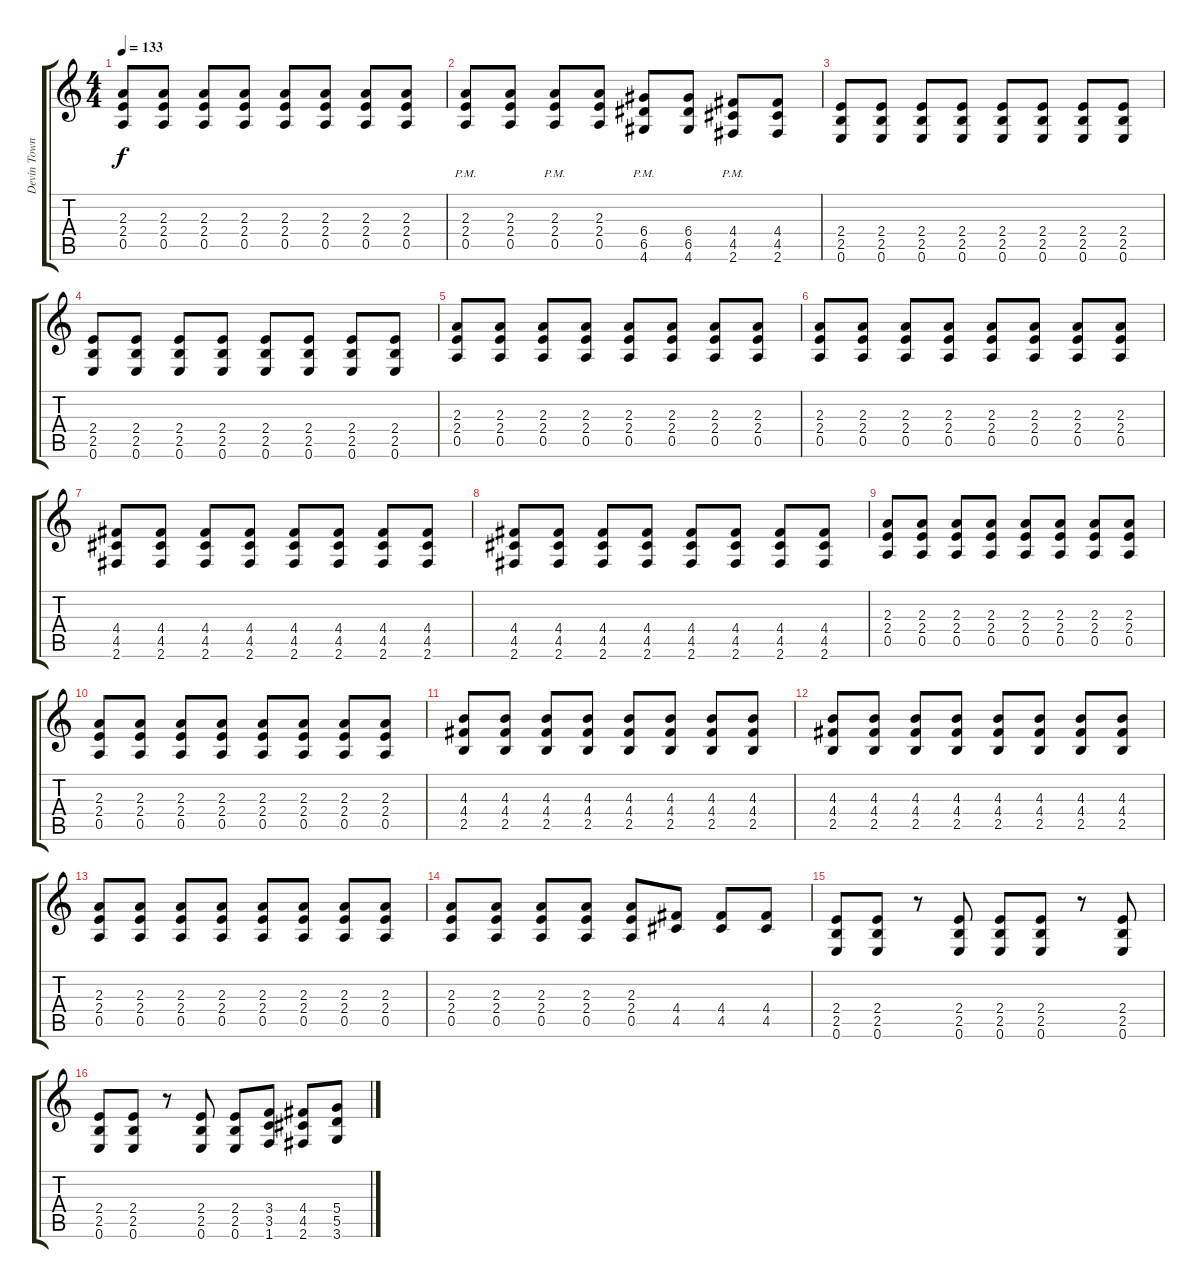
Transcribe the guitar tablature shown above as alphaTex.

\track ("Devin Townsend" "Devin Town") {instrument distortionguitar}
\staff {score tabs}
\tuning (E4 B3 G3 D3 A2 E2) {hide}
\ts (4 4)
\tempo 133
\clef g2
\ks c
(2.3 2.4 0.5).8{dy f} (2.3 2.4 0.5).8 (2.3 2.4 0.5).8 (2.3 2.4 0.5).8 (2.3 2.4 0.5).8 (2.3 2.4 0.5).8 (2.3 2.4 0.5).8 (2.3 2.4 0.5).8 |
(2.3{pm} 2.4{pm} 0.5{pm}).8 (2.3 2.4 0.5).8 (2.3{pm} 2.4{pm} 0.5{pm}).8 (2.3 2.4 0.5).8 (6.4{pm} 6.5{pm} 4.6{pm}).8 (6.4 6.5 4.6).8 (4.4{pm} 4.5{pm} 2.6{pm}).8 (4.4 4.5 2.6).8 |
(2.4 2.5 0.6).8 (2.4 2.5 0.6).8 (2.4 2.5 0.6).8 (2.4 2.5 0.6).8 (2.4 2.5 0.6).8 (2.4 2.5 0.6).8 (2.4 2.5 0.6).8 (2.4 2.5 0.6).8 |
(2.4 2.5 0.6).8 (2.4 2.5 0.6).8 (2.4 2.5 0.6).8 (2.4 2.5 0.6).8 (2.4 2.5 0.6).8 (2.4 2.5 0.6).8 (2.4 2.5 0.6).8 (2.4 2.5 0.6).8 |
(2.3 2.4 0.5).8 (2.3 2.4 0.5).8 (2.3 2.4 0.5).8 (2.3 2.4 0.5).8 (2.3 2.4 0.5).8 (2.3 2.4 0.5).8 (2.3 2.4 0.5).8 (2.3 2.4 0.5).8 |
(2.3 2.4 0.5).8 (2.3 2.4 0.5).8 (2.3 2.4 0.5).8 (2.3 2.4 0.5).8 (2.3 2.4 0.5).8 (2.3 2.4 0.5).8 (2.3 2.4 0.5).8 (2.3 2.4 0.5).8 |
(4.4 4.5 2.6).8 (4.4 4.5 2.6).8 (4.4 4.5 2.6).8 (4.4 4.5 2.6).8 (4.4 4.5 2.6).8 (4.4 4.5 2.6).8 (4.4 4.5 2.6).8 (4.4 4.5 2.6).8 |
(4.4 4.5 2.6).8 (4.4 4.5 2.6).8 (4.4 4.5 2.6).8 (4.4 4.5 2.6).8 (4.4 4.5 2.6).8 (4.4 4.5 2.6).8 (4.4 4.5 2.6).8 (4.4 4.5 2.6).8 |
(2.3 2.4 0.5).8 (2.3 2.4 0.5).8 (2.3 2.4 0.5).8 (2.3 2.4 0.5).8 (2.3 2.4 0.5).8 (2.3 2.4 0.5).8 (2.3 2.4 0.5).8 (2.3 2.4 0.5).8 |
(2.3 2.4 0.5).8 (2.3 2.4 0.5).8 (2.3 2.4 0.5).8 (2.3 2.4 0.5).8 (2.3 2.4 0.5).8 (2.3 2.4 0.5).8 (2.3 2.4 0.5).8 (2.3 2.4 0.5).8 |
(4.3 4.4 2.5).8 (4.3 4.4 2.5).8 (4.3 4.4 2.5).8 (4.3 4.4 2.5).8 (4.3 4.4 2.5).8 (4.3 4.4 2.5).8 (4.3 4.4 2.5).8 (4.3 4.4 2.5).8 |
(4.3 4.4 2.5).8 (4.3 4.4 2.5).8 (4.3 4.4 2.5).8 (4.3 4.4 2.5).8 (4.3 4.4 2.5).8 (4.3 4.4 2.5).8 (4.3 4.4 2.5).8 (4.3 4.4 2.5).8 |
(2.3 2.4 0.5).8 (2.3 2.4 0.5).8 (2.3 2.4 0.5).8 (2.3 2.4 0.5).8 (2.3 2.4 0.5).8 (2.3 2.4 0.5).8 (2.3 2.4 0.5).8 (2.3 2.4 0.5).8 |
(2.3 2.4 0.5).8 (2.3 2.4 0.5).8 (2.3 2.4 0.5).8 (2.3 2.4 0.5).8 (2.3 2.4 0.5).8 (4.4 4.5).8 (4.4 4.5).8 (4.4 4.5).8 |
(2.4 2.5 0.6).8 (2.4 2.5 0.6).8 r.8 (2.4 2.5 0.6).8 (2.4 2.5 0.6).8 (2.4 2.5 0.6).8 r.8 (2.4 2.5 0.6).8 |
(2.4 2.5 0.6).8 (2.4 2.5 0.6).8 r.8 (2.4 2.5 0.6).8 (2.4 2.5 0.6).8 (3.4 3.5 1.6).8 (4.4 4.5 2.6).8 (5.4 5.5 3.6).8
